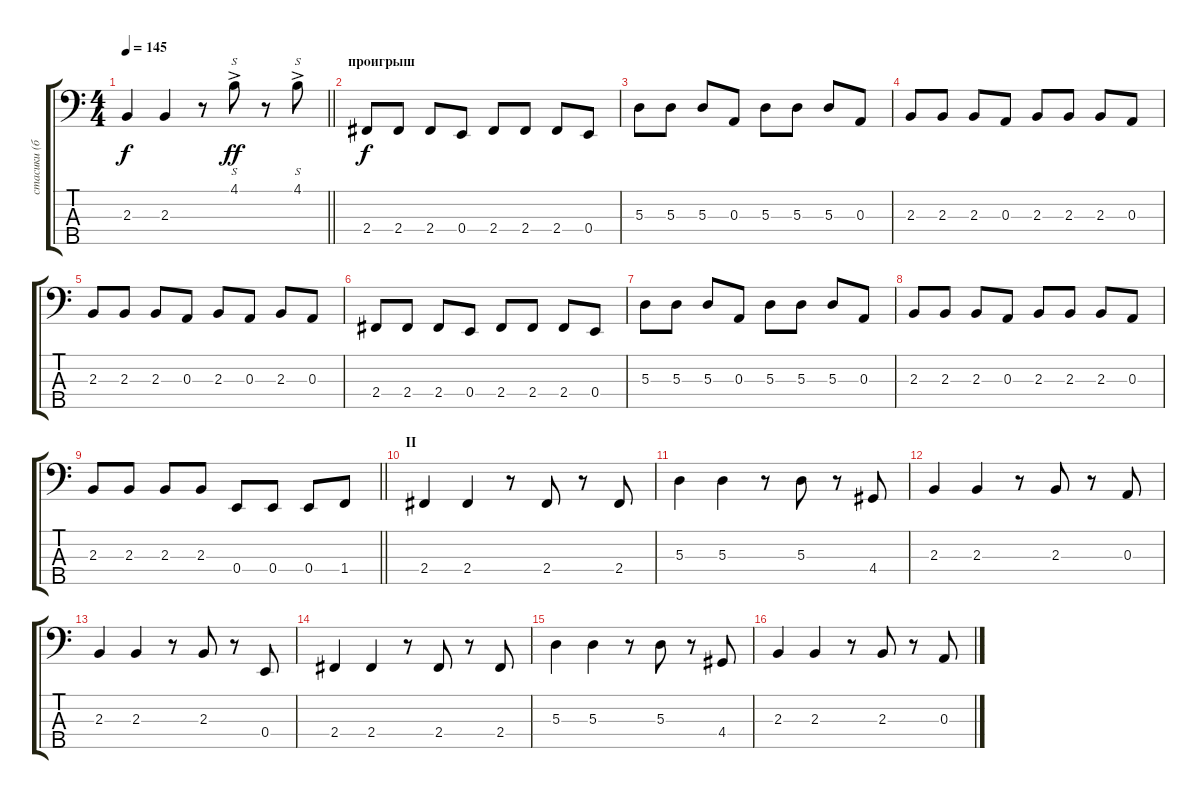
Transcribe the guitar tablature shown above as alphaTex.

\track ("стасики (бас)" "стасики (б") {instrument electricbassfinger}
\staff {score tabs}
\tuning (G2 D2 A1 E1 B0) {hide}
\ts (4 4)
\tempo 145
\clef f4
\barLineRight lightlight
\ks c
2.3.4{dy f} 2.3.4 r.8 4.1{ac}.8{s dy ff} r.8 4.1{ac}.8{s} |
\section ("" "проигрыш")
2.4.8{dy f} 2.4.8 2.4.8 0.4.8 2.4.8 2.4.8 2.4.8 0.4.8 |
5.3.8 5.3.8 5.3.8 0.3.8 5.3.8 5.3.8 5.3.8 0.3.8 |
2.3.8 2.3.8 2.3.8 0.3.8 2.3.8 2.3.8 2.3.8 0.3.8 |
2.3.8 2.3.8 2.3.8 0.3.8 2.3.8 0.3.8 2.3.8 0.3.8 |
2.4.8 2.4.8 2.4.8 0.4.8 2.4.8 2.4.8 2.4.8 0.4.8 |
5.3.8 5.3.8 5.3.8 0.3.8 5.3.8 5.3.8 5.3.8 0.3.8 |
2.3.8 2.3.8 2.3.8 0.3.8 2.3.8 2.3.8 2.3.8 0.3.8 |
\barLineRight lightlight
2.3.8 2.3.8 2.3.8 2.3.8 0.4.8 0.4.8 0.4.8 1.4.8 |
\section ("" "II")
2.4.4 2.4.4 r.8 2.4.8 r.8 2.4.8 |
5.3.4 5.3.4 r.8 5.3.8 r.8 4.4.8 |
2.3.4 2.3.4 r.8 2.3.8 r.8 0.3.8 |
2.3.4 2.3.4 r.8 2.3.8 r.8 0.4.8 |
2.4.4 2.4.4 r.8 2.4.8 r.8 2.4.8 |
5.3.4 5.3.4 r.8 5.3.8 r.8 4.4.8 |
2.3.4 2.3.4 r.8 2.3.8 r.8 0.3.8
